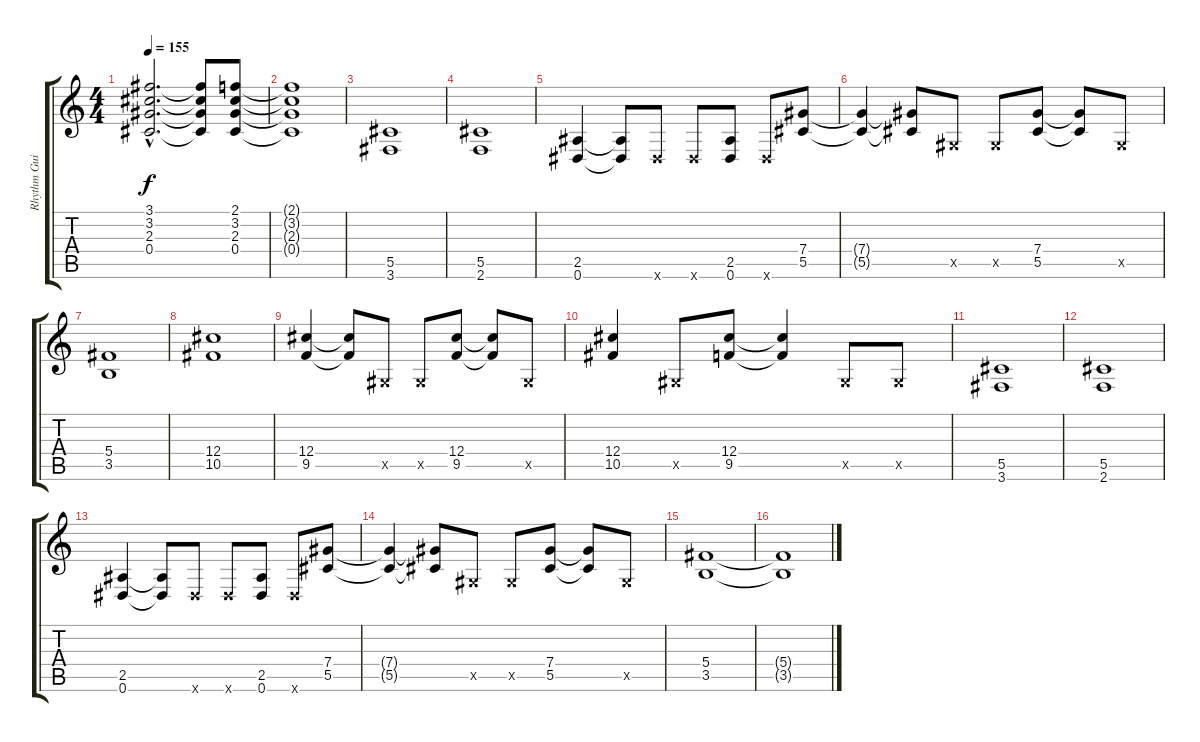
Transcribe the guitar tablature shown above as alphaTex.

\track ("Rhythm Guitar" "Rhythm Gui") {instrument distortionguitar}
\staff {score tabs}
\tuning (Eb4 Bb3 Gb3 Db3 Ab2 Eb2) {hide}
\ts (4 4)
\tempo 155
\clef g2
\ks c
(3.1{hac} 3.2{hac} 2.3{hac} 0.4{hac}).2{d dy f} (3.1{t} 3.2{t} 2.3{t} 0.4{t}).8 (2.1 3.2 2.3 0.4).8 |
(2.1{t} 3.2{t} 2.3{t} 0.4{t}).1 |
(5.5 3.6).1 |
(5.5 2.6).1 |
(2.5 0.6).4 (2.5{t} 0.6{t}).8 0.6{x}.8 0.6{x}.8 (2.5 0.6).8 0.6{x}.8 (7.4 5.5).8 |
(7.4{t} 5.5{t}).4 (7.4{t} 5.5{t}).8 0.5{x}.8 0.5{x}.8 (7.4 5.5).8 (7.4{t} 5.5{t}).8 0.5{x}.8 |
(5.4 3.5).1 |
(12.4 10.5).1 |
(12.4 9.5).4 (12.4{t} 9.5{t}).8 0.5{x}.8 0.5{x}.8 (12.4 9.5).8 (12.4{t} 9.5{t}).8 0.5{x}.8 |
(12.4 10.5).4 0.5{x}.8 (12.4 9.5).8 (12.4{t} 9.5{t}).4 0.5{x}.8 0.5{x}.8 |
(5.5 3.6).1 |
(5.5 2.6).1 |
(2.5 0.6).4{volume 7} (2.5{t} 0.6{t}).8 0.6{x}.8 0.6{x}.8 (2.5 0.6).8 0.6{x}.8 (7.4 5.5).8 |
(7.4{t} 5.5{t}).4 (7.4{t} 5.5{t}).8 0.5{x}.8 0.5{x}.8 (7.4 5.5).8 (7.4{t} 5.5{t}).8 0.5{x}.8 |
(5.4 3.5).1{volume 2} |
(5.4{t} 3.5{t}).1
